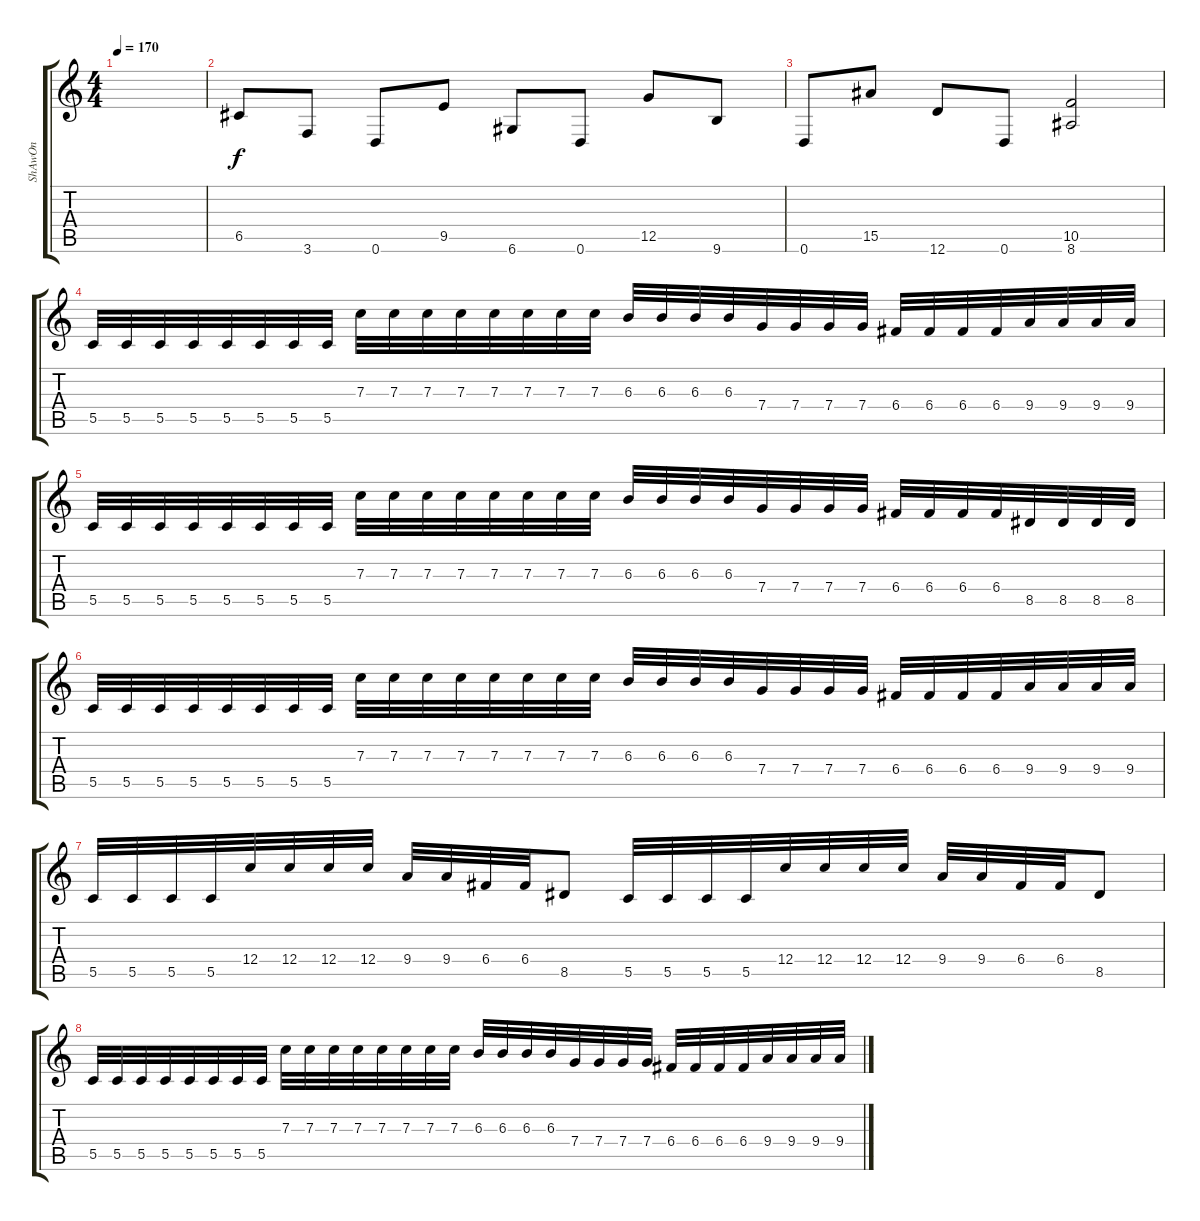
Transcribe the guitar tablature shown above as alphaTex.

\track ("ShAwOn" "ShAwOn") {instrument overdrivenguitar}
\staff {score tabs}
\tuning (D4 A3 F3 C3 G2 D2) {hide}
\ts (4 4)
\tempo 170
\clef g2
\ks c
|
6.5.8 3.6.8 0.6.8 9.5.8 6.6.8 0.6.8 12.5.8 9.6.8 |
0.6.8 15.5.8 12.6.8 0.6.8 (10.5 8.6).2 |
5.5.32 5.5.32 5.5.32 5.5.32 5.5.32 5.5.32 5.5.32 5.5.32 7.3.32 7.3.32 7.3.32 7.3.32 7.3.32 7.3.32 7.3.32 7.3.32 6.3.32 6.3.32 6.3.32 6.3.32 7.4.32 7.4.32 7.4.32 7.4.32 6.4.32 6.4.32 6.4.32 6.4.32 9.4.32 9.4.32 9.4.32 9.4.32 |
5.5.32 5.5.32 5.5.32 5.5.32 5.5.32 5.5.32 5.5.32 5.5.32 7.3.32 7.3.32 7.3.32 7.3.32 7.3.32 7.3.32 7.3.32 7.3.32 6.3.32 6.3.32 6.3.32 6.3.32 7.4.32 7.4.32 7.4.32 7.4.32 6.4.32 6.4.32 6.4.32 6.4.32 8.5.32 8.5.32 8.5.32 8.5.32 |
5.5.32 5.5.32 5.5.32 5.5.32 5.5.32 5.5.32 5.5.32 5.5.32 7.3.32 7.3.32 7.3.32 7.3.32 7.3.32 7.3.32 7.3.32 7.3.32 6.3.32 6.3.32 6.3.32 6.3.32 7.4.32 7.4.32 7.4.32 7.4.32 6.4.32 6.4.32 6.4.32 6.4.32 9.4.32 9.4.32 9.4.32 9.4.32 |
5.5.32 5.5.32 5.5.32 5.5.32 12.4.32 12.4.32 12.4.32 12.4.32 9.4.32 9.4.32 6.4.32 6.4.32 8.5.8 5.5.32 5.5.32 5.5.32 5.5.32 12.4.32 12.4.32 12.4.32 12.4.32 9.4.32 9.4.32 6.4.32 6.4.32 8.5.8 |
5.5.32 5.5.32 5.5.32 5.5.32 5.5.32 5.5.32 5.5.32 5.5.32 7.3.32 7.3.32 7.3.32 7.3.32 7.3.32 7.3.32 7.3.32 7.3.32 6.3.32 6.3.32 6.3.32 6.3.32 7.4.32 7.4.32 7.4.32 7.4.32 6.4.32 6.4.32 6.4.32 6.4.32 9.4.32 9.4.32 9.4.32 9.4.32
